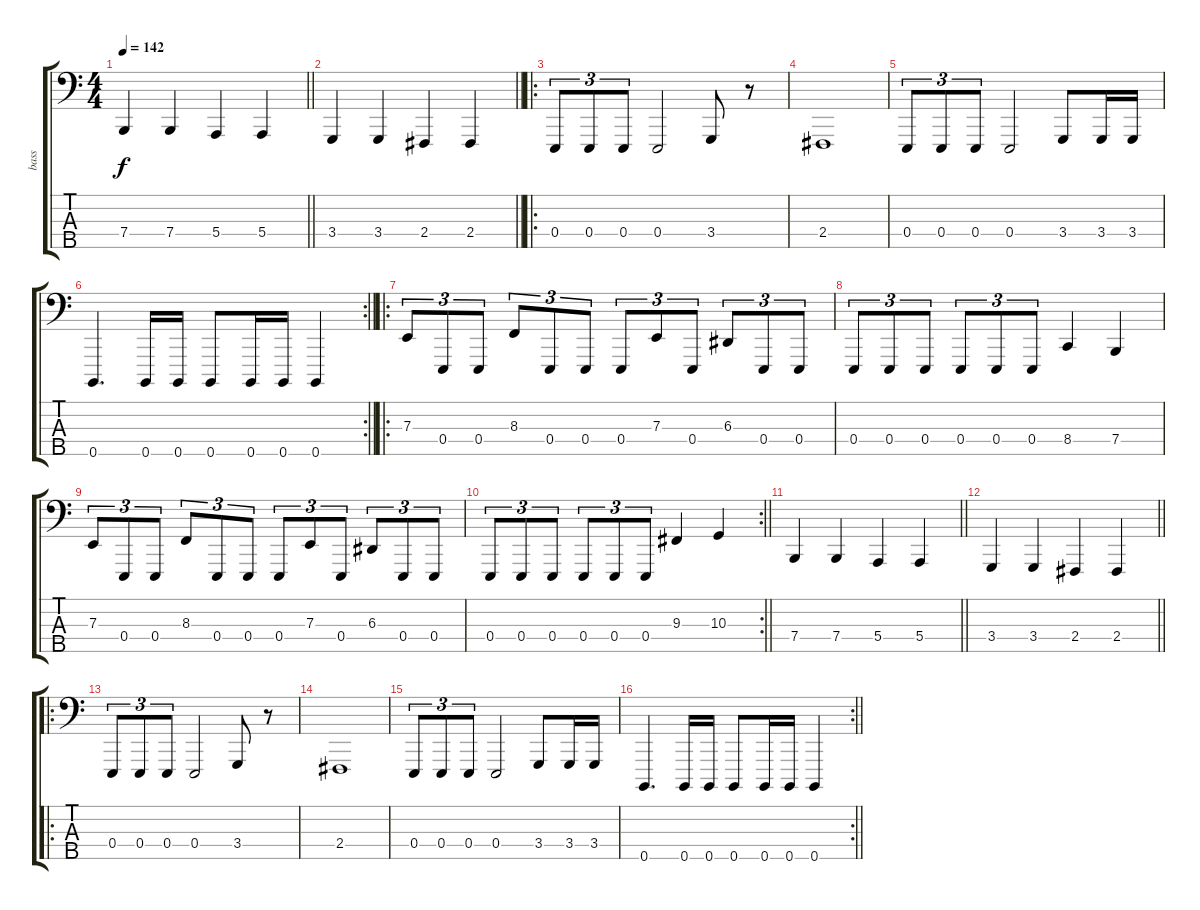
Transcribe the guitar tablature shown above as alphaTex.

\track ("bass" "bass") {instrument clavinet}
\staff {score tabs}
\tuning (G2 D2 A1 E1 B0) {hide}
\ts (4 4)
\section ("" "")
\tempo 142
\clef f4
\barLineRight lightlight
\ks c
7.4.4{dy f} 7.4.4 5.4.4 5.4.4 |
\barLineRight lightlight
3.4.4 3.4.4 2.4.4 2.4.4 |
\ro
\section ("" "")
0.4.8{tu (3 2)} 0.4.8{tu (3 2)} 0.4.8{tu (3 2)} 0.4.2 3.4.8 r.8 |
2.4.1 |
0.4.8{tu (3 2)} 0.4.8{tu (3 2)} 0.4.8{tu (3 2)} 0.4.2 3.4.8 3.4.16 3.4.16 |
\rc 2
\barLineRight lightlight
0.5.4{d} 0.5.16 0.5.16 0.5.8 0.5.16 0.5.16 0.5.4 |
\ro
\section ("" "")
7.3.8{tu (3 2)} 0.4.8{tu (3 2)} 0.4.8{tu (3 2)} 8.3.8{tu (3 2)} 0.4.8{tu (3 2)} 0.4.8{tu (3 2)} 0.4.8{tu (3 2)} 7.3.8{tu (3 2)} 0.4.8{tu (3 2)} 6.3.8{tu (3 2)} 0.4.8{tu (3 2)} 0.4.8{tu (3 2)} |
0.4.8{tu (3 2)} 0.4.8{tu (3 2)} 0.4.8{tu (3 2)} 0.4.8{tu (3 2)} 0.4.8{tu (3 2)} 0.4.8{tu (3 2)} 8.4.4 7.4.4 |
7.3.8{tu (3 2)} 0.4.8{tu (3 2)} 0.4.8{tu (3 2)} 8.3.8{tu (3 2)} 0.4.8{tu (3 2)} 0.4.8{tu (3 2)} 0.4.8{tu (3 2)} 7.3.8{tu (3 2)} 0.4.8{tu (3 2)} 6.3.8{tu (3 2)} 0.4.8{tu (3 2)} 0.4.8{tu (3 2)} |
\rc 2
\barLineRight lightlight
0.4.8{tu (3 2)} 0.4.8{tu (3 2)} 0.4.8{tu (3 2)} 0.4.8{tu (3 2)} 0.4.8{tu (3 2)} 0.4.8{tu (3 2)} 9.3.4 10.3.4 |
\section ("" "")
\barLineRight lightlight
7.4.4 7.4.4 5.4.4 5.4.4 |
\barLineRight lightlight
3.4.4 3.4.4 2.4.4 2.4.4 |
\ro
\section ("" "")
0.4.8{tu (3 2)} 0.4.8{tu (3 2)} 0.4.8{tu (3 2)} 0.4.2 3.4.8 r.8 |
2.4.1 |
0.4.8{tu (3 2)} 0.4.8{tu (3 2)} 0.4.8{tu (3 2)} 0.4.2 3.4.8 3.4.16 3.4.16 |
\rc 2
\barLineRight lightlight
0.5.4{d} 0.5.16 0.5.16 0.5.8 0.5.16 0.5.16 0.5.4
